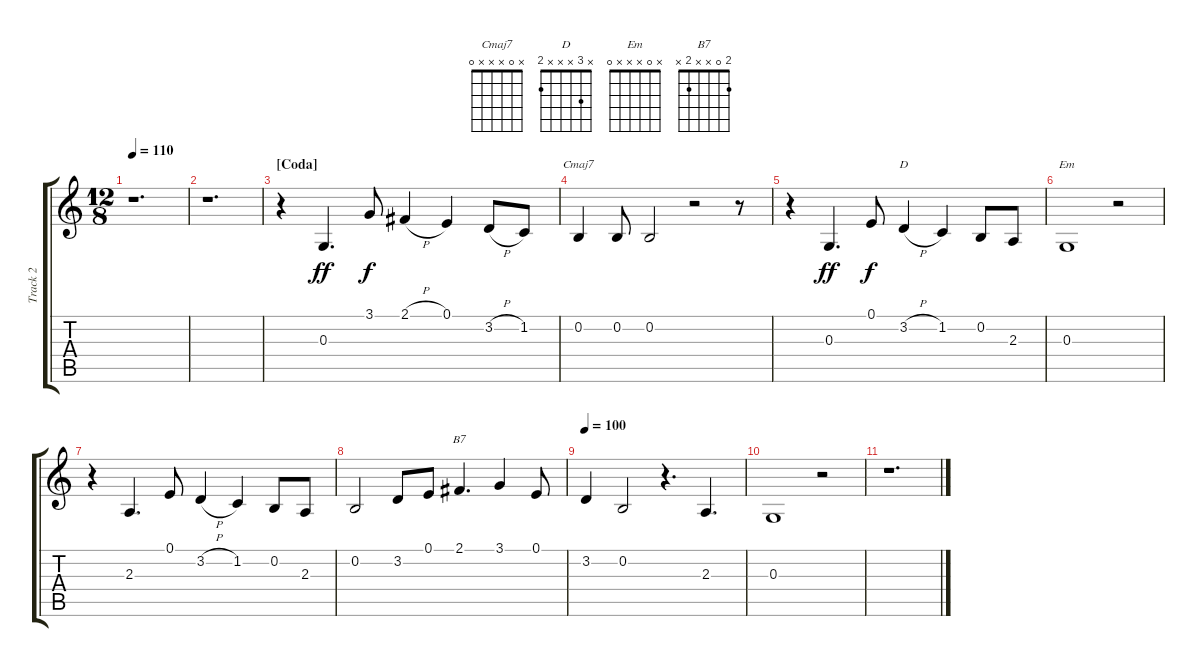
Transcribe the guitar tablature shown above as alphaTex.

\track ("Track 2" "Track 2") {instrument lead6voice}
\staff {score tabs}
\tuning (E4 B3 G3 D3 A2 E2) {hide}
\chord ("Cmaj7" x 0 x x x 0)
\chord ("D" x 3 x x x 2)
\chord ("Em" x 0 x x x 0)
\chord ("B7" 2 0 x x 2 x)
\ts (12 8)
\tempo 110
\clef g2
\ks c
r.1{d dy f} |
r.1{d} |
\section ("" "[Coda]")
r.4 0.3.4{d dy ff} 3.1.8{dy f} 2.1{h}.4 0.1.4 3.2{h}.8 1.2.8 |
0.2.4{ch "Cmaj7"} 0.2.8 0.2.2 r.2 r.8 |
r.4 0.3.4{d dy ff} 0.1.8{dy f} 3.2{h}.4{ch "D"} 1.2.4 0.2.8 2.3.8 |
0.3.1{ch "Em"} r.2 |
r.4 2.3.4{d} 0.1.8 3.2{h}.4 1.2.4 0.2.8 2.3.8 |
0.2.2 3.2.8 0.1.8 2.1.4{d ch "B7"} 3.1.4 0.1.8 |
\tempo 100
3.2.4 0.2.2 r.4{d} 2.3.4{d} |
\section ("" "")
0.3.1 r.2 |
r.1{d}
